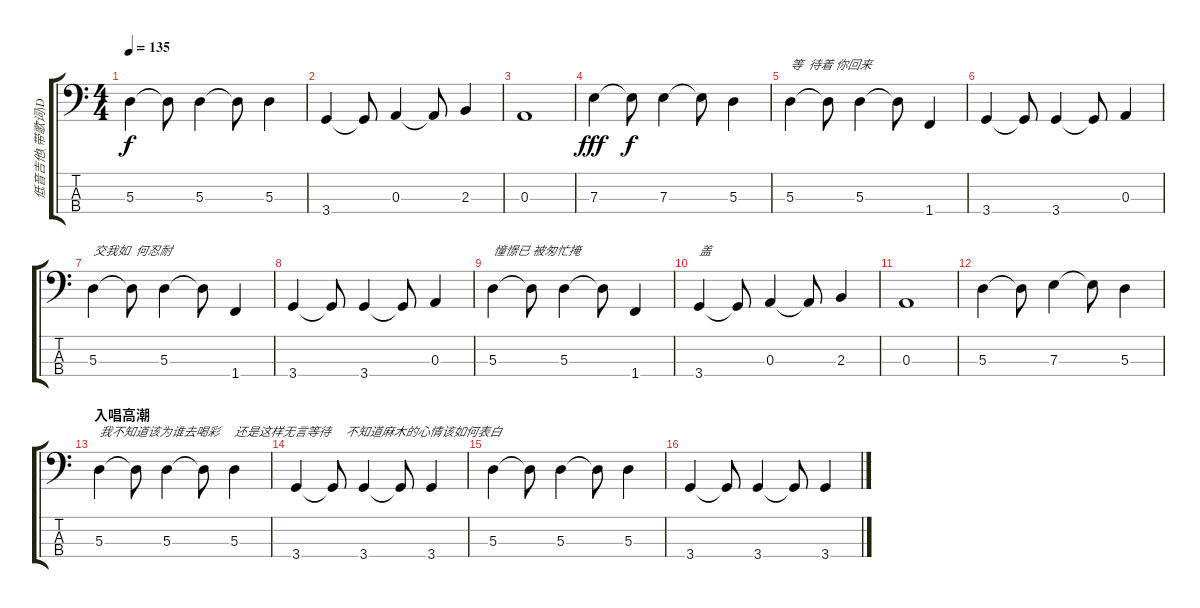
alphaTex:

\track ("低音吉他(带歌词)DESIGN CEO" "低音吉他(带歌词)D") {instrument electricbassfinger}
\staff {score tabs}
\tuning (G2 D2 A1 E1) {hide}
\ts (4 4)
\tempo 135
\clef f4
\ks c
5.3.4{dy f} 5.3{t}.8 5.3.4 5.3{t}.8 5.3.4 |
3.4.4 3.4{t}.8 0.3.4 0.3{t}.8 2.3.4 |
0.3.1 |
7.3.4{dy fff} 7.3{t}.8{dy f} 7.3.4 7.3{t}.8 5.3.4 |
5.3.4{txt "等  待着 你回来              "} 5.3{t}.8 5.3.4 5.3{t}.8 1.4.4 |
3.4.4 3.4{t}.8 3.4.4 3.4{t}.8 0.3.4 |
5.3.4{txt "交我如  何忍耐"} 5.3{t}.8 5.3.4 5.3{t}.8 1.4.4 |
3.4.4 3.4{t}.8 3.4.4 3.4{t}.8 0.3.4 |
5.3.4{txt "憧憬已 被匆忙掩           "} 5.3{t}.8 5.3.4 5.3{t}.8 1.4.4 |
3.4.4{txt "盖"} 3.4{t}.8 0.3.4 0.3{t}.8 2.3.4 |
0.3.1 |
5.3.4 5.3{t}.8 7.3.4 7.3{t}.8 5.3.4 |
\section ("" "入唱高潮")
5.3.4{txt "我不知道该为谁去喝彩"} 5.3{t}.8 5.3.4 5.3{t}.8 5.3.4{txt "还是这样无言等待     不知道麻木的心情该如何表白"} |
3.4.4 3.4{t}.8 3.4.4 3.4{t}.8 3.4.4 |
5.3.4 5.3{t}.8 5.3.4 5.3{t}.8 5.3.4 |
3.4.4 3.4{t}.8 3.4.4 3.4{t}.8 3.4.4
